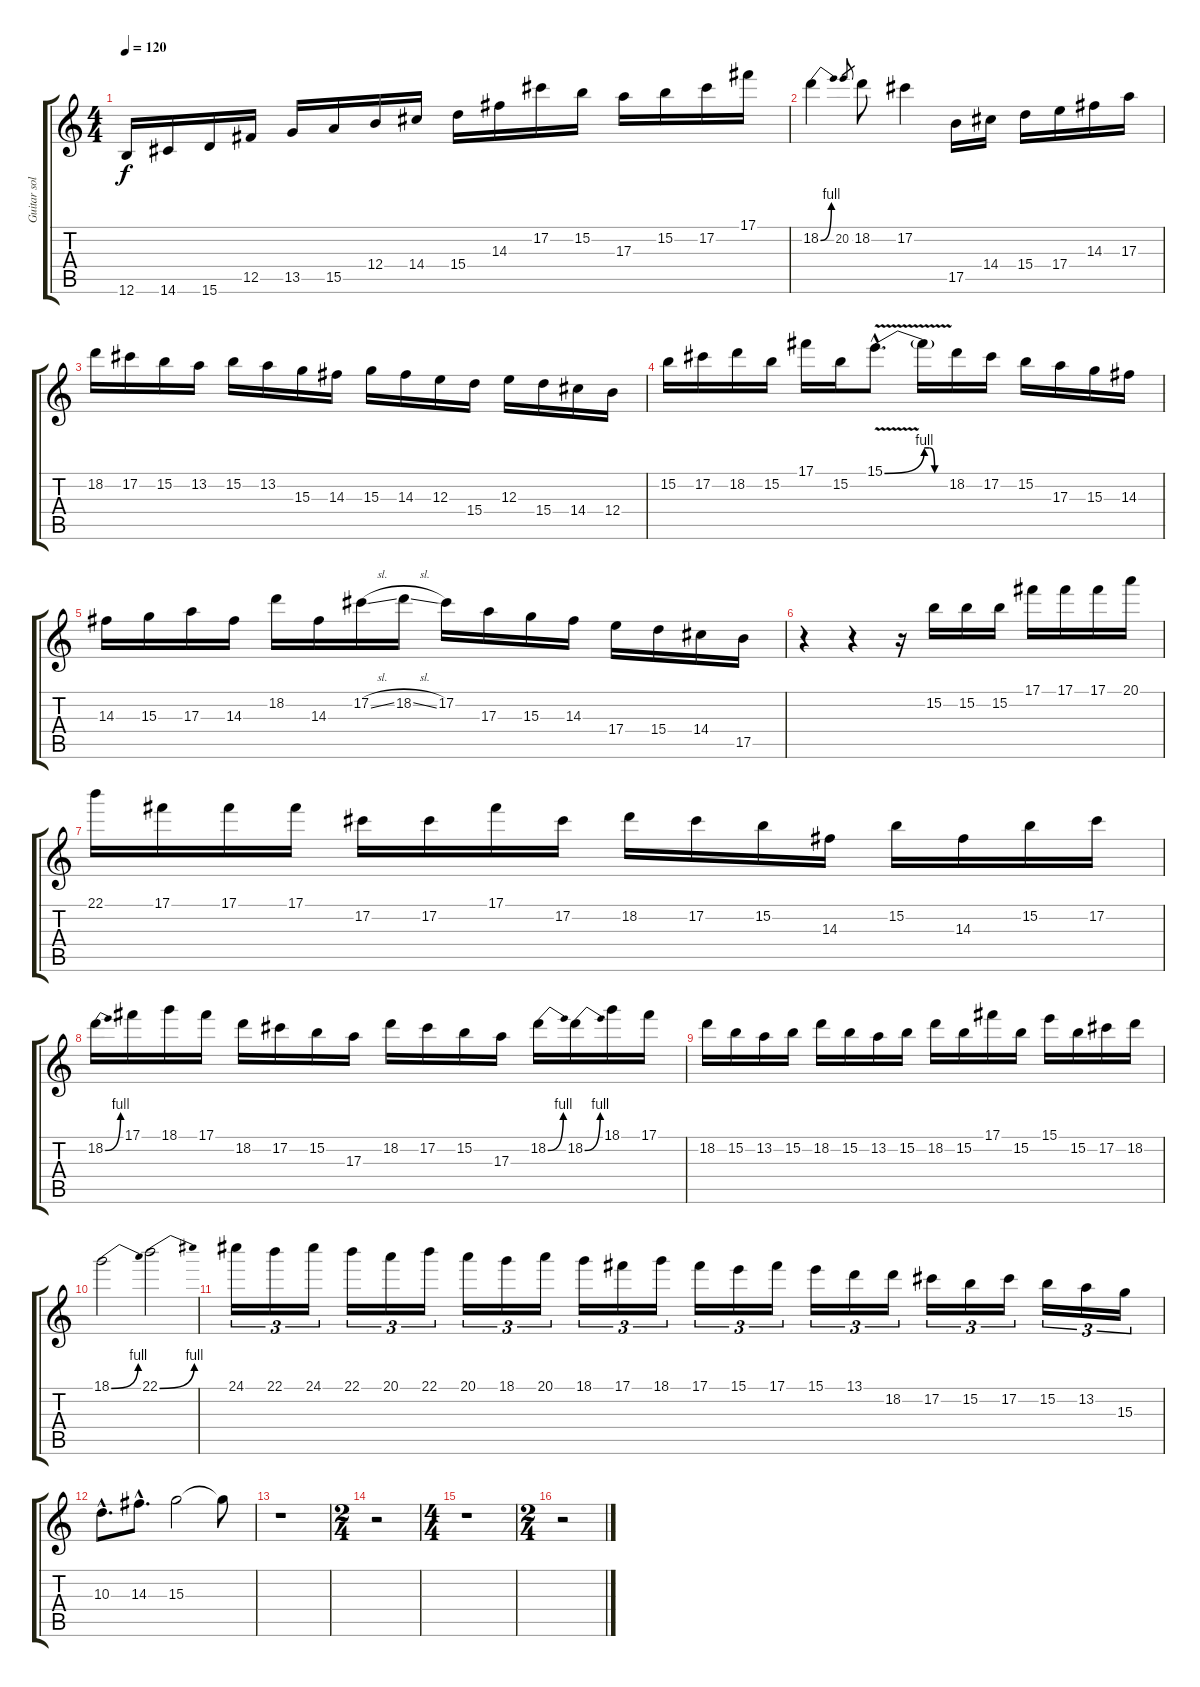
\track ("Guitar solo" "Guitar sol") {instrument distortionguitar}
\staff {score tabs}
\tuning (Db4 Ab3 E3 B2 Gb2 B1) {hide}
\ts (4 4)
\tempo 120
\clef g2
\ks c
12.6.16{dy f} 14.6.16 15.6.16 12.5.16 13.5.16 15.5.16 12.4.16 14.4.16 15.4.16 14.3.16 17.2.16 15.2.16 17.3.16 15.2.16 17.2.16 17.1.16 |
18.2{be (bend 0 0 60 4)}.4 20.2.8{gr} 18.2.8 17.2.4 17.5.16 14.4.16 15.4.16 17.4.16 14.3.16 17.3.16 |
18.2.16 17.2.16 15.2.16 13.2.16 15.2.16 13.2.16 15.3.16 14.3.16 15.3.16 14.3.16 12.3.16 15.4.16 12.3.16 15.4.16 14.4.16 12.4.16 |
15.2.16 17.2.16 18.2.16 15.2.16 17.1.16 15.2.16 15.1{be (bend 0 0 60 4) v hac}.8{d} 15.1{be (custom 0 4 15 4 30 0 60 0) t}.16 18.2.16 17.2.16 15.2.16 17.3.16 15.3.16 14.3.16 |
14.3.16 15.3.16 17.3.16 14.3.16 18.2.16 14.3.16 17.2{sl}.16 18.2{sl}.16 17.2.16 17.3.16 15.3.16 14.3.16 17.4.16 15.4.16 14.4.16 17.5.16 |
r.4 r.4 r.16 15.2.16 15.2.16 15.2.16 17.1.16 17.1.16 17.1.16 20.1.16 |
22.1.16 17.1.16 17.1.16 17.1.16 17.2.16 17.2.16 17.1.16 17.2.16 18.2.16 17.2.16 15.2.16 14.3.16 15.2.16 14.3.16 15.2.16 17.2.16 |
18.2{be (bend 0 0 60 4)}.16 17.1.16 18.1.16 17.1.16 18.2.16 17.2.16 15.2.16 17.3.16 18.2.16 17.2.16 15.2.16 17.3.16 18.2{be (bend 0 0 60 4)}.16 18.2{be (bend 0 0 60 4)}.16 18.1.16 17.1.16 |
18.2.16 15.2.16 13.2.16 15.2.16 18.2.16 15.2.16 13.2.16 15.2.16 18.2.16 15.2.16 17.1.16 15.2.16 15.1.16 15.2.16 17.2.16 18.2.16 |
18.1{be (bend 0 0 60 4)}.2 22.1{be (bend 0 0 60 4)}.2 |
24.1.16{tu (3 2)} 22.1.16{tu (3 2)} 24.1.16{tu (3 2)} 22.1.16{tu (3 2)} 20.1.16{tu (3 2)} 22.1.16{tu (3 2)} 20.1.16{tu (3 2)} 18.1.16{tu (3 2)} 20.1.16{tu (3 2)} 18.1.16{tu (3 2)} 17.1.16{tu (3 2)} 18.1.16{tu (3 2)} 17.1.16{tu (3 2)} 15.1.16{tu (3 2)} 17.1.16{tu (3 2)} 15.1.16{tu (3 2)} 13.1.16{tu (3 2)} 18.2.16{tu (3 2)} 17.2.16{tu (3 2)} 15.2.16{tu (3 2)} 17.2.16{tu (3 2)} 15.2.16{tu (3 2)} 13.2.16{tu (3 2)} 15.3.16{tu (3 2)} |
10.3{hac}.8{d} 14.3{hac}.8{d} 15.3.2 15.3{t}.8 |
r.1 |
\ts (2 4)
r.2 |
\ts (4 4)
r.1 |
\ts (2 4)
r.2
